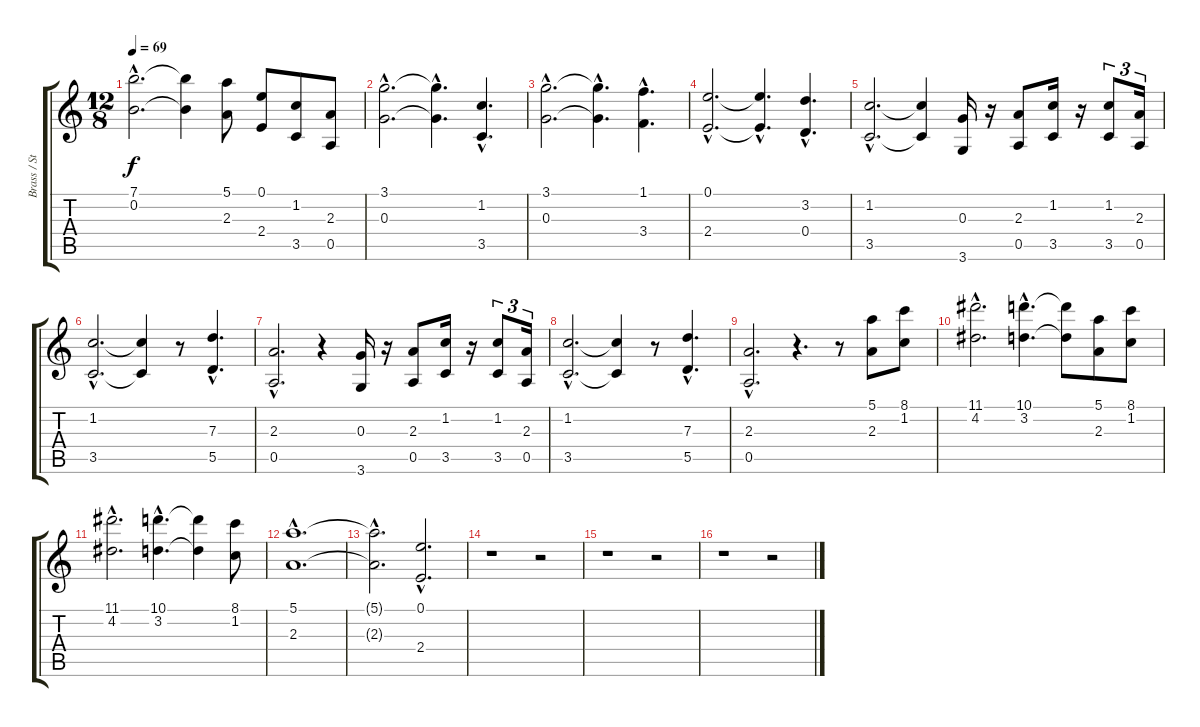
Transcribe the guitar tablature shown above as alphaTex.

\track ("Brass / Strings" "Brass / St") {instrument brasssection}
\staff {score tabs}
\tuning (E5 B4 G4 D4 A3 E3) {hide}
\ts (12 8)
\tempo 69
\clef g2
\ks c
(7.1{hac} 0.2{hac}).2{d dy f} (7.1{t} 0.2{t}).4 (5.1 2.3).8 (0.1 2.4).8 (1.2 3.5).8 (2.3 0.5).8 |
(3.1{hac} 0.3{hac}).2{d} (3.1{hac t} 0.3{hac t}).4{d} (1.2{hac} 3.5{hac}).4{d} |
(3.1{hac} 0.3{hac}).2{d} (3.1{hac t} 0.3{hac t}).4{d} (1.1{hac} 3.4{hac}).4{d} |
(0.1{hac} 2.4{hac}).2{d} (0.1{hac t} 2.4{hac t}).4{d} (3.2{hac} 0.4{hac}).4{d} |
(1.2{hac} 3.5{hac}).2{d} (1.2{t} 3.5{t}).4 (0.3 3.6).16{volume 10 instrument brasssection} r.16 (2.3 0.5).8 (1.2 3.5).16 r.16 (1.2 3.5).8{tu (3 2)} (2.3 0.5).16{tu (3 2)} |
(1.2{hac} 3.5{hac}).2{d} (1.2{t} 3.5{t}).4 r.8 (7.3{hac} 5.5{hac}).4{d} |
(2.3{hac} 0.5{hac}).2{d} r.4 (0.3 3.6).16 r.16 (2.3 0.5).8 (1.2 3.5).16 r.16 (1.2 3.5).8{tu (3 2)} (2.3 0.5).16{tu (3 2)} |
(1.2{hac} 3.5{hac}).2{d} (1.2{t} 3.5{t}).4 r.8 (7.3{hac} 5.5{hac}).4{d} |
(2.3{hac} 0.5{hac}).2{d} r.4{d} r.8 (5.1 2.3).8{volume 7 instrument stringensemble1} (8.1 1.2).8 |
(11.1{hac} 4.2{hac}).2{d} (10.1{hac} 3.2{hac}).4{d} (10.1{t} 3.2{t}).8 (5.1 2.3).8 (8.1 1.2).8 |
(11.1{hac} 4.2{hac}).2{d} (10.1{hac} 3.2{hac}).4{d} (10.1{t} 3.2{t}).4 (8.1 1.2).8 |
(5.1{hac} 2.3{hac}).1{d} |
(5.1{hac t} 2.3{hac t}).2{d} (0.1{hac} 2.4{hac}).2{d} |
r.1 r.2 |
r.1 r.2 |
r.1 r.2
